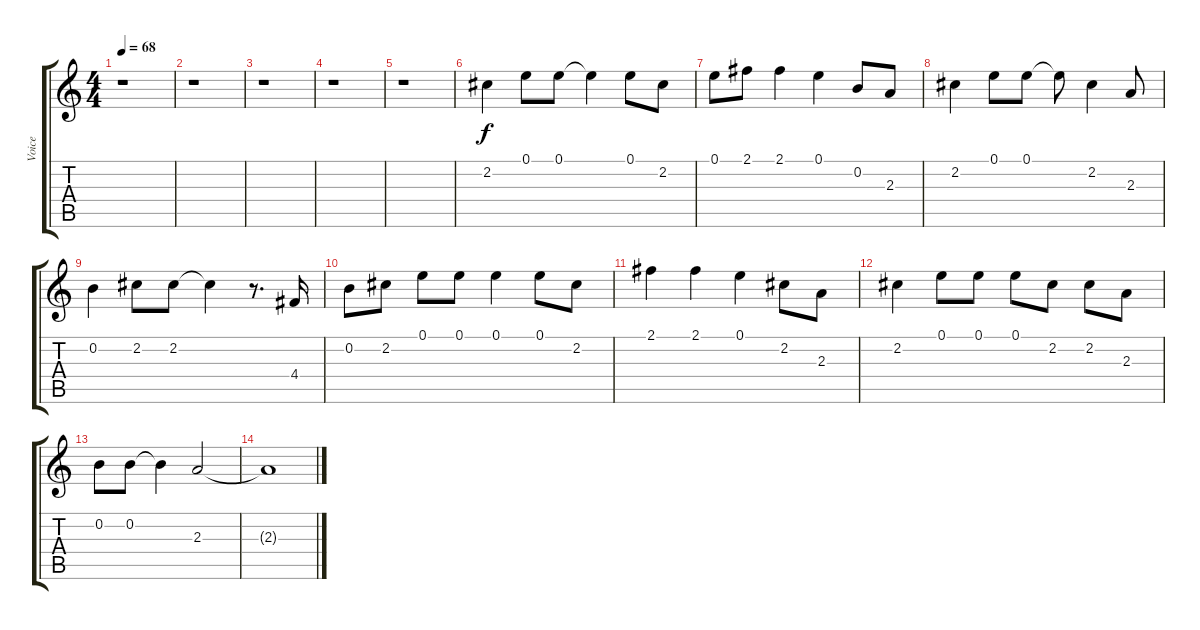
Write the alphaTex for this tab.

\track ("Voice" "Voice") {instrument distortionguitar}
\staff {score tabs}
\tuning (E4 B3 G3 D3 A2 E2) {hide}
\ts (4 4)
\tempo 68
\clef g2
\ks c
r.1{dy f} |
r.1 |
r.1 |
r.1 |
r.1 |
2.2.4 0.1.8 0.1.8 0.1{t}.4 0.1.8 2.2.8 |
0.1.8 2.1.8 2.1.4 0.1.4 0.2.8 2.3.8 |
2.2.4 0.1.8 0.1.8 0.1{t}.8 2.2.4 2.3.8 |
0.2.4 2.2.8 2.2.8 2.2{t}.4 r.8{d} 4.4.16 |
0.2.8 2.2.8 0.1.8 0.1.8 0.1.4 0.1.8 2.2.8 |
2.1.4 2.1.4 0.1.4 2.2.8 2.3.8 |
2.2.4 0.1.8 0.1.8 0.1.8 2.2.8 2.2.8 2.3.8 |
0.2.8 0.2.8 0.2{t}.4 2.3.2 |
2.3{t}.1
